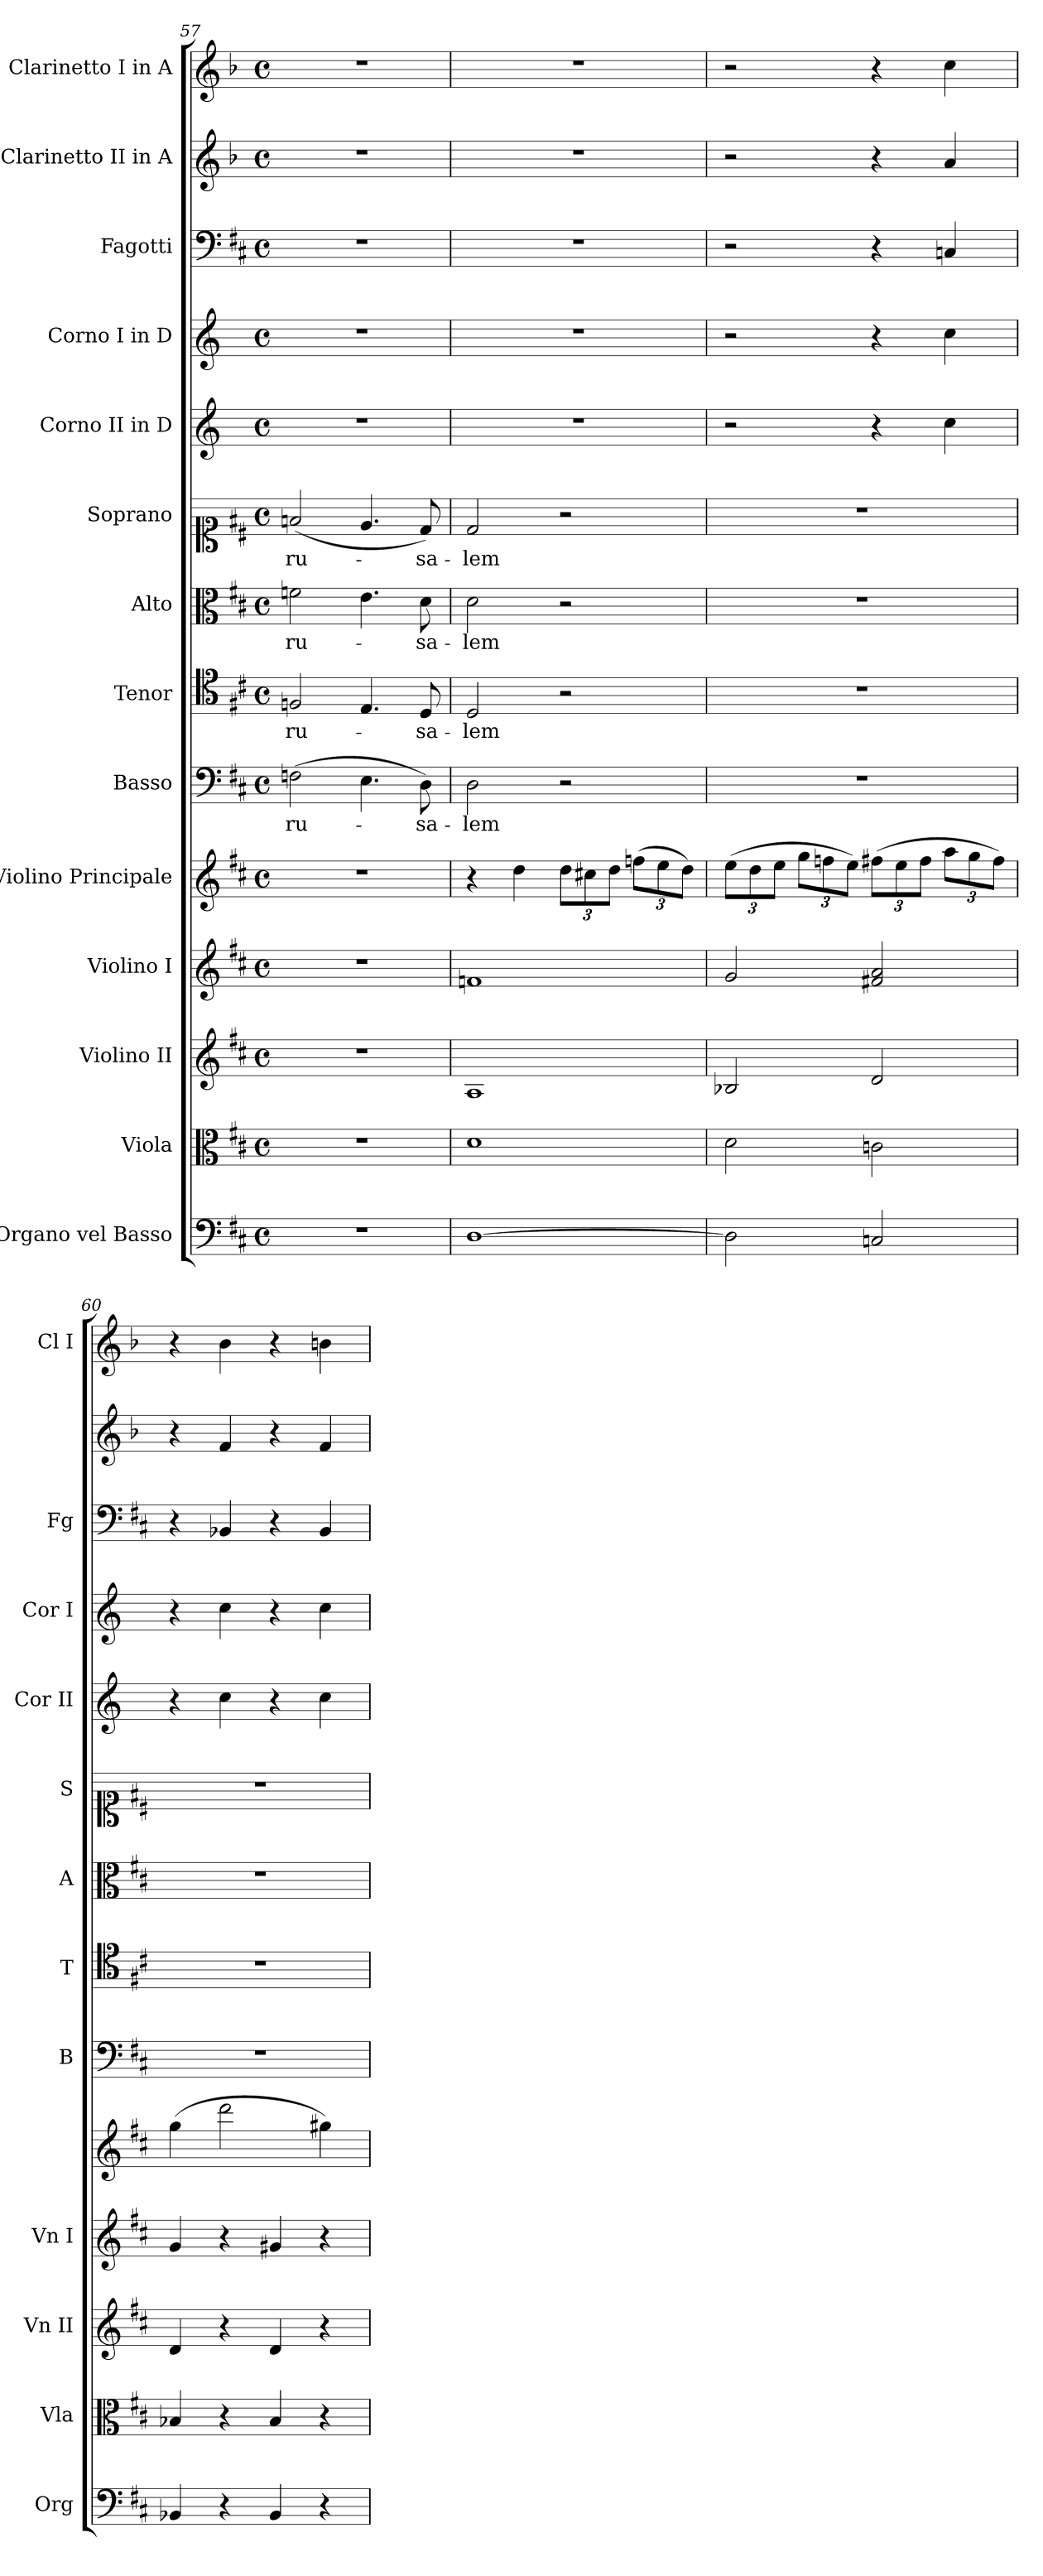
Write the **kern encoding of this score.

**kern	**kern	**kern	**kern	**kern	**kern	**text	**kern	**text	**kern	**text	**kern	**text	**kern	**kern	**kern	**kern	**kern
*part14	*part13	*part12	*part11	*part10	*part9	*part9	*part8	*part8	*part7	*part7	*part6	*part6	*part5	*part4	*part3	*part2	*part1
*staff14	*staff13	*staff12	*staff11	*staff10	*staff9	*staff9	*staff8	*staff8	*staff7	*staff7	*staff6	*staff6	*staff5	*staff4	*staff3	*staff2	*staff1
*I"Organo vel Basso	*I"Viola	*I"Violino II	*I"Violino I	*I"Violino Principale	*I"Basso	*	*I"Tenor	*	*I"Alto	*	*I"Soprano	*	*I"Corno II in D	*I"Corno I in D	*I"Fagotti	*I"Clarinetto II in A	*I"Clarinetto I in A
*I'Org	*I'Vla	*I'Vn II	*I'Vn I	*	*I'B	*	*I'T	*	*I'A	*	*I'S	*	*I'Cor II	*I'Cor I	*I'Fg	*	*I'Cl I
*clefF4	*clefC3	*clefG2	*clefG2	*clefG2	*clefF4	*	*clefC4	*	*clefC3	*	*clefC1	*	*clefG2	*clefG2	*clefF4	*clefG2	*clefG2
*	*	*	*	*	*	*	*	*	*	*	*	*	*ITrd-1c-2	*ITrd-1c-2	*	*ITrd2c3	*ITrd2c3
*k[f#c#]	*k[f#c#]	*k[f#c#]	*k[f#c#]	*k[f#c#]	*k[f#c#]	*	*k[f#c#]	*	*k[f#c#]	*	*k[f#c#]	*	*k[f#c#]	*k[f#c#]	*k[f#c#]	*k[f#c#]	*k[f#c#]
*D:	*D:	*D:	*D:	*D:	*D:	*	*D:	*	*D:	*	*D:	*	*	*	*D:	*D:	*D:
*M4/4	*M4/4	*M4/4	*M4/4	*M4/4	*M4/4	*	*M4/4	*	*M4/4	*	*M4/4	*	*M4/4	*M4/4	*M4/4	*M4/4	*M4/4
*met(c)	*met(c)	*met(c)	*met(c)	*met(c)	*met(c)	*	*met(c)	*	*met(c)	*	*met(c)	*	*met(c)	*met(c)	*met(c)	*met(c)	*met(c)
=57	=57	=57	=57	=57	=57	=57	=57	=57	=57	=57	=57	=57	=57	=57	=57	=57	=57
1r	1r	1r	1r	1r	(>2Fn	-ru-	2Fn	-ru-	2fn	-ru-	(>2fn	-ru-	1r	1r	1r	1r	1r
.	.	.	.	.	4.E	.	4.E	.	4.e	.	4.e	.	.	.	.	.	.
.	.	.	.	.	8D)	-sa-	8D	-sa-	8d	-sa-	8d)	-sa-	.	.	.	.	.
=58	=58	=58	=58	=58	=58	=58	=58	=58	=58	=58	=58	=58	=58	=58	=58	=58	=58
[1D	1d	1A	1fn	4r	2D	-lem	2D	-lem	2d	-lem	2d	-lem	1r	1r	1r	1r	1r
.	.	.	.	4dd	.	.	.	.	.	.	.	.	.	.	.	.	.
.	.	.	.	12ddL	2r	.	2r	.	2r	.	2r	.	.	.	.	.	.
.	.	.	.	12cc#X	.	.	.	.	.	.	.	.	.	.	.	.	.
.	.	.	.	12ddJ	.	.	.	.	.	.	.	.	.	.	.	.	.
.	.	.	.	(>12ffnL	.	.	.	.	.	.	.	.	.	.	.	.	.
.	.	.	.	12ee	.	.	.	.	.	.	.	.	.	.	.	.	.
.	.	.	.	12ddJ)	.	.	.	.	.	.	.	.	.	.	.	.	.
=59	=59	=59	=59	=59	=59	=59	=59	=59	=59	=59	=59	=59	=59	=59	=59	=59	=59
2D]	2d	2B-X	2g	(>12eeL	1r	.	1r	.	1r	.	1r	.	2r	2r	2r	2r	2r
.	.	.	.	12dd	.	.	.	.	.	.	.	.	.	.	.	.	.
.	.	.	.	12eeJ	.	.	.	.	.	.	.	.	.	.	.	.	.
.	.	.	.	12ggL	.	.	.	.	.	.	.	.	.	.	.	.	.
.	.	.	.	12ffn	.	.	.	.	.	.	.	.	.	.	.	.	.
.	.	.	.	12eeJ)	.	.	.	.	.	.	.	.	.	.	.	.	.
2Cn	2cn	2d	2f#X 2a	(>12ff#XL	.	.	.	.	.	.	.	.	4r	4r	4r	4r	4r
.	.	.	.	12ee	.	.	.	.	.	.	.	.	.	.	.	.	.
.	.	.	.	12ff#J	.	.	.	.	.	.	.	.	.	.	.	.	.
.	.	.	.	12aaL	.	.	.	.	.	.	.	.	4dd	4dd	4Cn	4f#	4a
.	.	.	.	12gg	.	.	.	.	.	.	.	.	.	.	.	.	.
.	.	.	.	12ff#J)	.	.	.	.	.	.	.	.	.	.	.	.	.
=60	=60	=60	=60	=60	=60	=60	=60	=60	=60	=60	=60	=60	=60	=60	=60	=60	=60
4BB-X	4B-X	4d	4g	(>4gg	1r	.	1r	.	1r	.	1r	.	4r	4r	4r	4r	4r
4r	4r	4r	4r	2ddd	.	.	.	.	.	.	.	.	4dd	4dd	4BB-X	4d	4g
4BB-	4B-	4d	4g#X	.	.	.	.	.	.	.	.	.	4r	4r	4r	4r	4r
4r	4r	4r	4r	4gg#X)	.	.	.	.	.	.	.	.	4dd	4dd	4BB-	4d	4g#X
=	=	=	=	=	=	=	=	=	=	=	=	=	=	=	=	=	=
*-	*-	*-	*-	*-	*-	*-	*-	*-	*-	*-	*-	*-	*-	*-	*-	*-	*-
